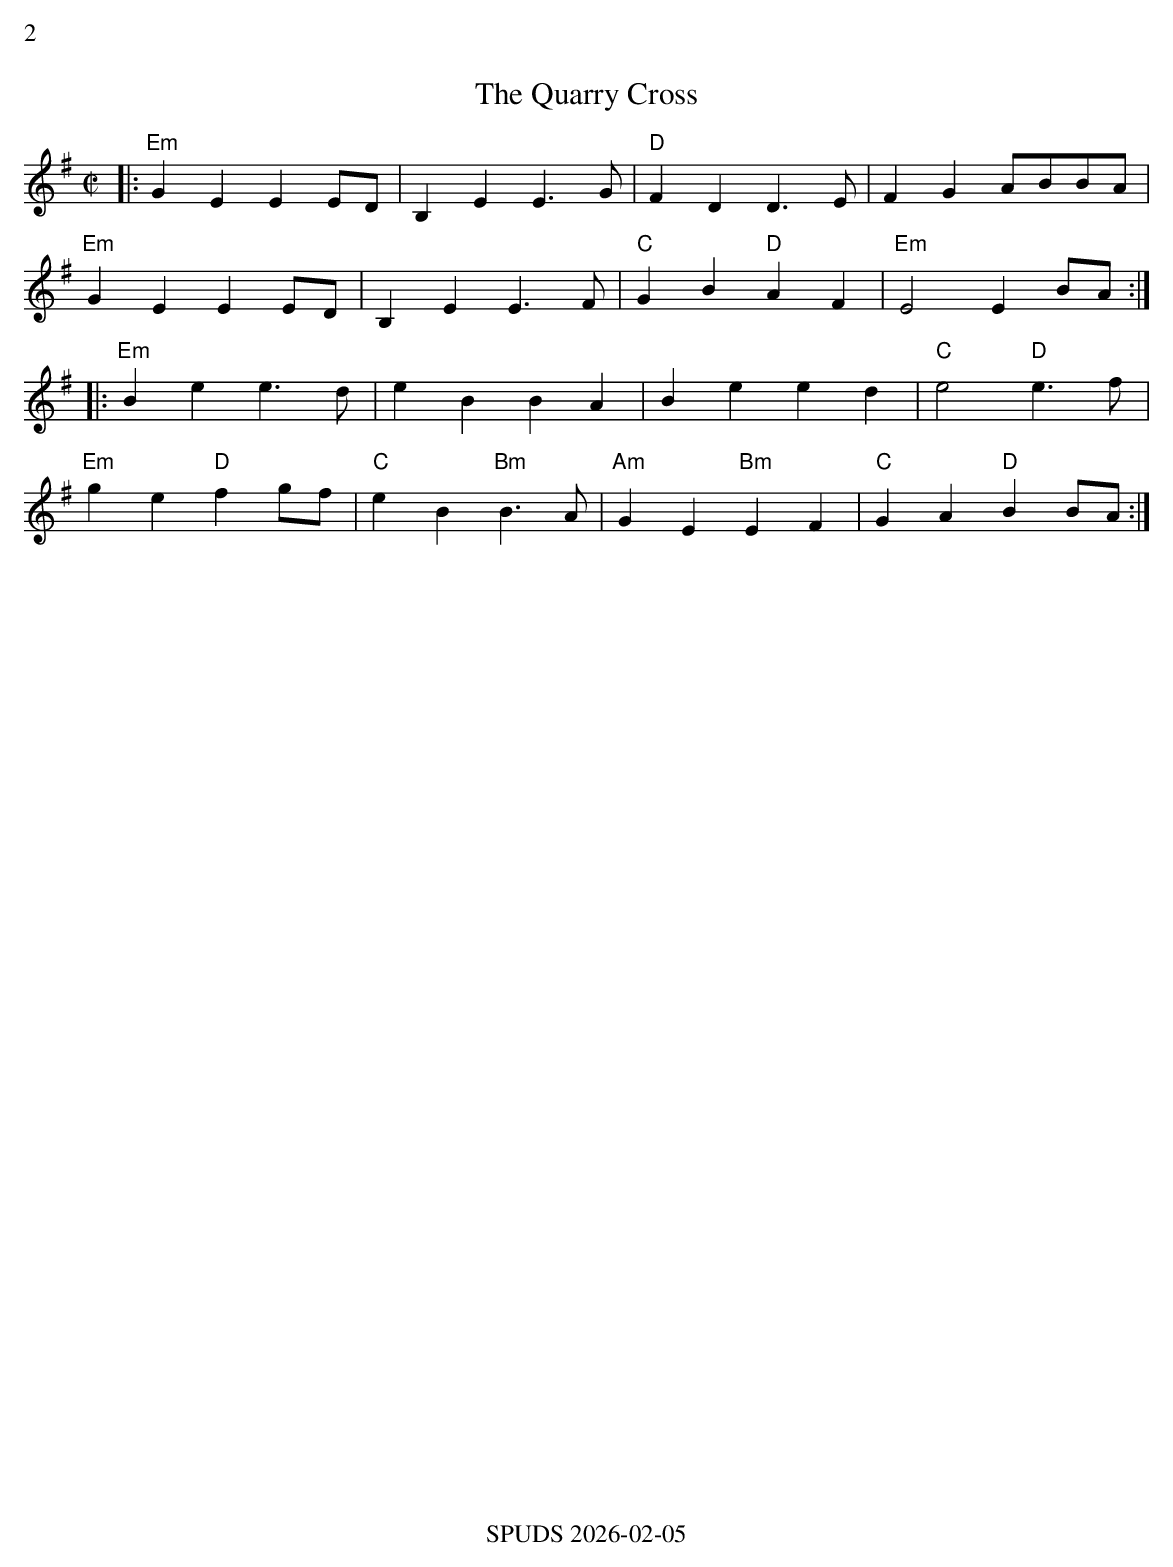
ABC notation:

X:1
%%text 2
T: The Quarry Cross
M:C|
L:1/8
K:Em
|:"Em"G2E2E2ED|B,2E2E3G|"D"F2D2D3E|F2G2ABBA|
"Em"G2E2E2ED|B,2E2E3F|"C"G2B2"D"A2F2|"Em"E4E2BA:|
|:"Em"B2e2e3d|e2B2B2A2|B2e2e2d2|"C"e4"D"e3f|
"Em"g2e2"D"f2gf|"C"e2B2"Bm"B3A|"Am"G2E2"Bm"E2F2|"C"G2A2"D"B2BA:|
